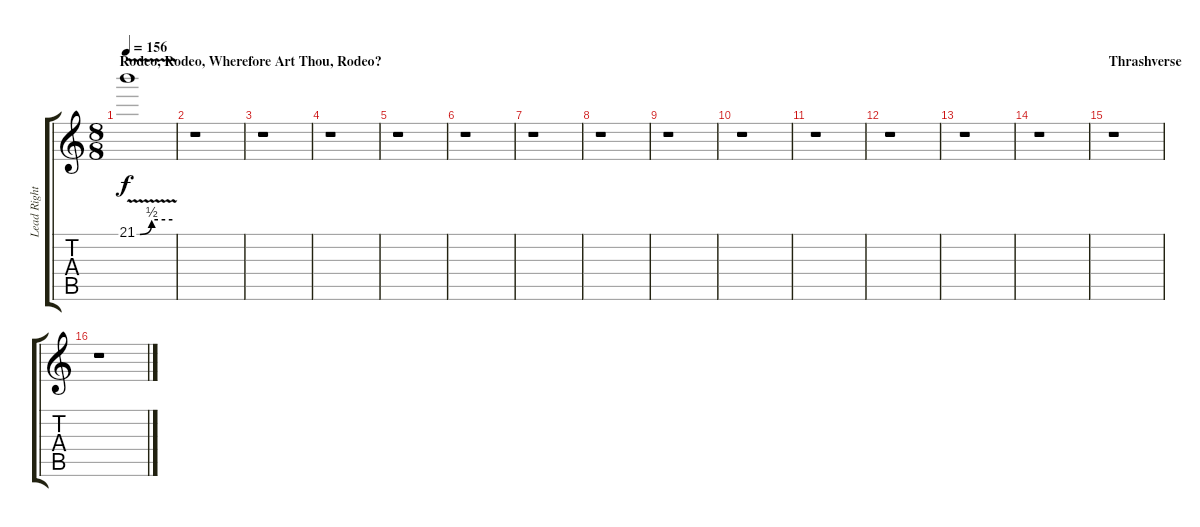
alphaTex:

\track ("Lead Right" "Lead Right") {instrument overdrivenguitar}
\staff {score tabs}
\tuning (D4 A3 F3 C3 G2 D2) {hide}
\ts (8 8)
\section ("" "Rodeo, Rodeo, Wherefore Art Thou, Rodeo?")
\tempo 156
\clef g2
\ks c
21.1{be (custom 0 0 5 0 25 2 60 2) v}.1{dy f} |
r.1 |
r.1 |
r.1 |
r.1 |
r.1 |
r.1 |
r.1 |
r.1 |
r.1 |
r.1 |
r.1 |
r.1 |
r.1 |
\section ("" "Thrashverse")
r.1 |
r.1
